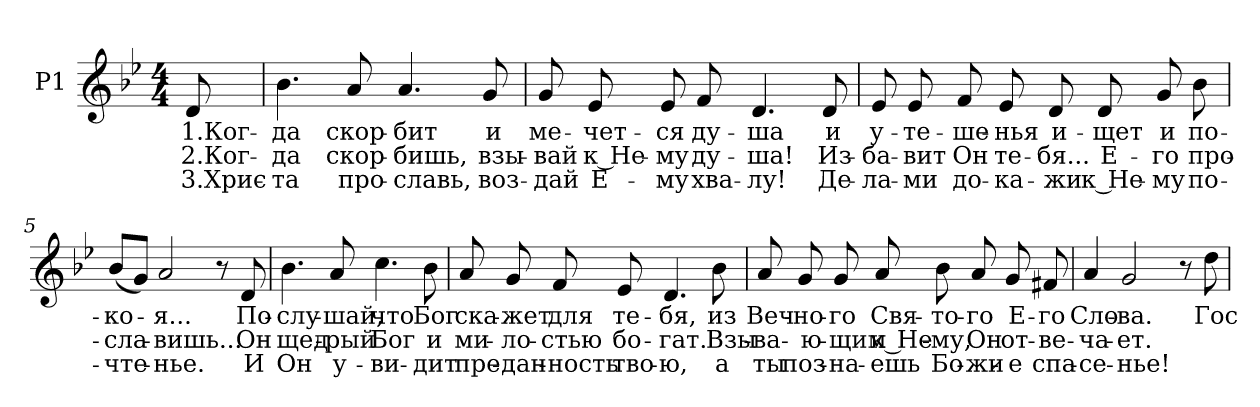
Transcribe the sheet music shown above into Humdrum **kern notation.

**kern	**text	**text	**text
*part1	*part1	*part1	*part1
*staff1	*staff1	*staff1	*staff1
*I"P1	*	*	*
!!LO:PB:g=z
*clefG2	*	*	*
*k[b-e-]	*	*	*
*g:	*	*	*
*M4/4	*	*	*
=1	=1	=1	=1
!	!LO:LY:b:color=#000000	!LO:LY:b:color=#000000	!LO:LY:b:color=#000000
8di/	1.Ког-	2.Ког-	3.Хрис-
=2	=2	=2	=2
!	!LO:LY:b:color=#000000	!LO:LY:b:color=#000000	!LO:LY:b:color=#000000
4.b-i\	-да	-да	-та
!	!LO:LY:b:color=#000000	!LO:LY:b:color=#000000	!LO:LY:b:color=#000000
8ai/	скор-	скор-	про-
!	!LO:LY:b:color=#000000	!LO:LY:b:color=#000000	!LO:LY:b:color=#000000
4.ai/	-бит	-бишь,	-славь,
!	!LO:LY:b:color=#000000	!LO:LY:b:color=#000000	!LO:LY:b:color=#000000
8gi/	и	взы-	воз-
=3	=3	=3	=3
!	!LO:LY:b:color=#000000	!LO:LY:b:color=#000000	!LO:LY:b:color=#000000
8gi/	ме-	-вай	-дай
!	!LO:LY:b:color=#000000	!LO:LY:b:color=#000000	!LO:LY:b:color=#000000
8e-i/	-чет-	к Не-	Е-
!	!LO:LY:b:color=#000000	!LO:LY:b:color=#000000	!LO:LY:b:color=#000000
8e-i/	-ся	-му	-му
!	!LO:LY:b:color=#000000	!LO:LY:b:color=#000000	!LO:LY:b:color=#000000
8fi/	ду-	ду-	хва-
!	!LO:LY:b:color=#000000	!LO:LY:b:color=#000000	!LO:LY:b:color=#000000
4.di/	-ша	-ша!	-лу!
!	!LO:LY:b:color=#000000	!LO:LY:b:color=#000000	!LO:LY:b:color=#000000
8di/	и	Из-	Де-
=4	=4	=4	=4
!	!LO:LY:b:color=#000000	!LO:LY:b:color=#000000	!LO:LY:b:color=#000000
8e-i/	у-	-ба-	-ла-
!	!LO:LY:b:color=#000000	!LO:LY:b:color=#000000	!LO:LY:b:color=#000000
8e-i/	-те-	-вит	-ми
!	!LO:LY:b:color=#000000	!LO:LY:b:color=#000000	!LO:LY:b:color=#000000
8fi/	-ше-	Он	до-
!	!LO:LY:b:color=#000000	!LO:LY:b:color=#000000	!LO:LY:b:color=#000000
8e-i/	-нья	те-	-ка-
!	!LO:LY:b:color=#000000	!LO:LY:b:color=#000000	!LO:LY:b:color=#000000
8di/	и-	-бя...	-жи
!	!LO:LY:b:color=#000000	!LO:LY:b:color=#000000	!LO:LY:b:color=#000000
8di/	-щет	Е-	к Не-
!	!LO:LY:b:color=#000000	!LO:LY:b:color=#000000	!LO:LY:b:color=#000000
8gi/	и	-го	-му
!	!LO:LY:b:color=#000000	!LO:LY:b:color=#000000	!LO:LY:b:color=#000000
8b-i\	по-	про-	по-
!!LO:LB:g=z
=5	=5	=5	=5
!	!LO:LY:b:color=#000000	!LO:LY:b:color=#000000	!LO:LY:b:color=#000000
(8b-i/L	-ко-	-сла-	-чте-
8gi/J)	.	.	.
!	!LO:LY:b:color=#000000	!LO:LY:b:color=#000000	!LO:LY:b:color=#000000
2ai/	-я...	-вишь...	-нье.
8r	.	.	.
!	!LO:LY:b:color=#000000	!LO:LY:b:color=#000000	!LO:LY:b:color=#000000
8di/	По-	Он	И
=6	=6	=6	=6
!	!LO:LY:b:color=#000000	!LO:LY:b:color=#000000	!LO:LY:b:color=#000000
4.b-i\	-слу-	щед-	Он
!	!LO:LY:b:color=#000000	!LO:LY:b:color=#000000	!LO:LY:b:color=#000000
8ai/	-шай,	-рый	у-
!	!LO:LY:b:color=#000000	!LO:LY:b:color=#000000	!LO:LY:b:color=#000000
4.cci\	что	Бог	-ви-
!	!LO:LY:b:color=#000000	!LO:LY:b:color=#000000	!LO:LY:b:color=#000000
8b-i\	Бог	и	-дит
=7	=7	=7	=7
!	!LO:LY:b:color=#000000	!LO:LY:b:color=#000000	!LO:LY:b:color=#000000
8ai/	ска-	ми-	пре-
!	!LO:LY:b:color=#000000	!LO:LY:b:color=#000000	!LO:LY:b:color=#000000
8gi/	-жет	-ло-	-дан-
!	!LO:LY:b:color=#000000	!LO:LY:b:color=#000000	!LO:LY:b:color=#000000
8fi/	для	-стью	-ность
!	!LO:LY:b:color=#000000	!LO:LY:b:color=#000000	!LO:LY:b:color=#000000
8e-i/	те-	бо-	тво-
!	!LO:LY:b:color=#000000	!LO:LY:b:color=#000000	!LO:LY:b:color=#000000
4.di/	-бя,	-гат.	-ю,
!	!LO:LY:b:color=#000000	!LO:LY:b:color=#000000	!LO:LY:b:color=#000000
8b-i\	из	Взы-	а
!!LO:LB:g=z
=8	=8	=8	=8
!	!LO:LY:b:color=#000000	!LO:LY:b:color=#000000	!LO:LY:b:color=#000000
8ai/	Веч-	-ва-	ты
!	!LO:LY:b:color=#000000	!LO:LY:b:color=#000000	!LO:LY:b:color=#000000
8gi/	-но-	-ю-	поз-
!	!LO:LY:b:color=#000000	!LO:LY:b:color=#000000	!LO:LY:b:color=#000000
8gi/	-го	-щим	-на-
!	!LO:LY:b:color=#000000	!LO:LY:b:color=#000000	!LO:LY:b:color=#000000
8ai/	Свя-	к Не-	-ешь
!	!LO:LY:b:color=#000000	!LO:LY:b:color=#000000	!LO:LY:b:color=#000000
8b-i\	-то-	-му,	Бо-
!	!LO:LY:b:color=#000000	!LO:LY:b:color=#000000	!LO:LY:b:color=#000000
8ai/	-го	Он	-жи-
!	!LO:LY:b:color=#000000	!LO:LY:b:color=#000000	!LO:LY:b:color=#000000
8gi/	Е-	от-	-е
!	!LO:LY:b:color=#000000	!LO:LY:b:color=#000000	!LO:LY:b:color=#000000
8f#Xi/	-го	-ве-	спа-
=9	=9	=9	=9
!	!LO:LY:b:color=#000000	!LO:LY:b:color=#000000	!LO:LY:b:color=#000000
4ai/	Сло-	-ча-	-се-
!	!LO:LY:b:color=#000000	!LO:LY:b:color=#000000	!LO:LY:b:color=#000000
2gi/	-ва.	-ет.	-нье!
8r	.	.	.
!	!LO:LY:b:color=#000000	!	!
8ddi\	Гос-	.	.
=	=	=	=
*-	*-	*-	*-
